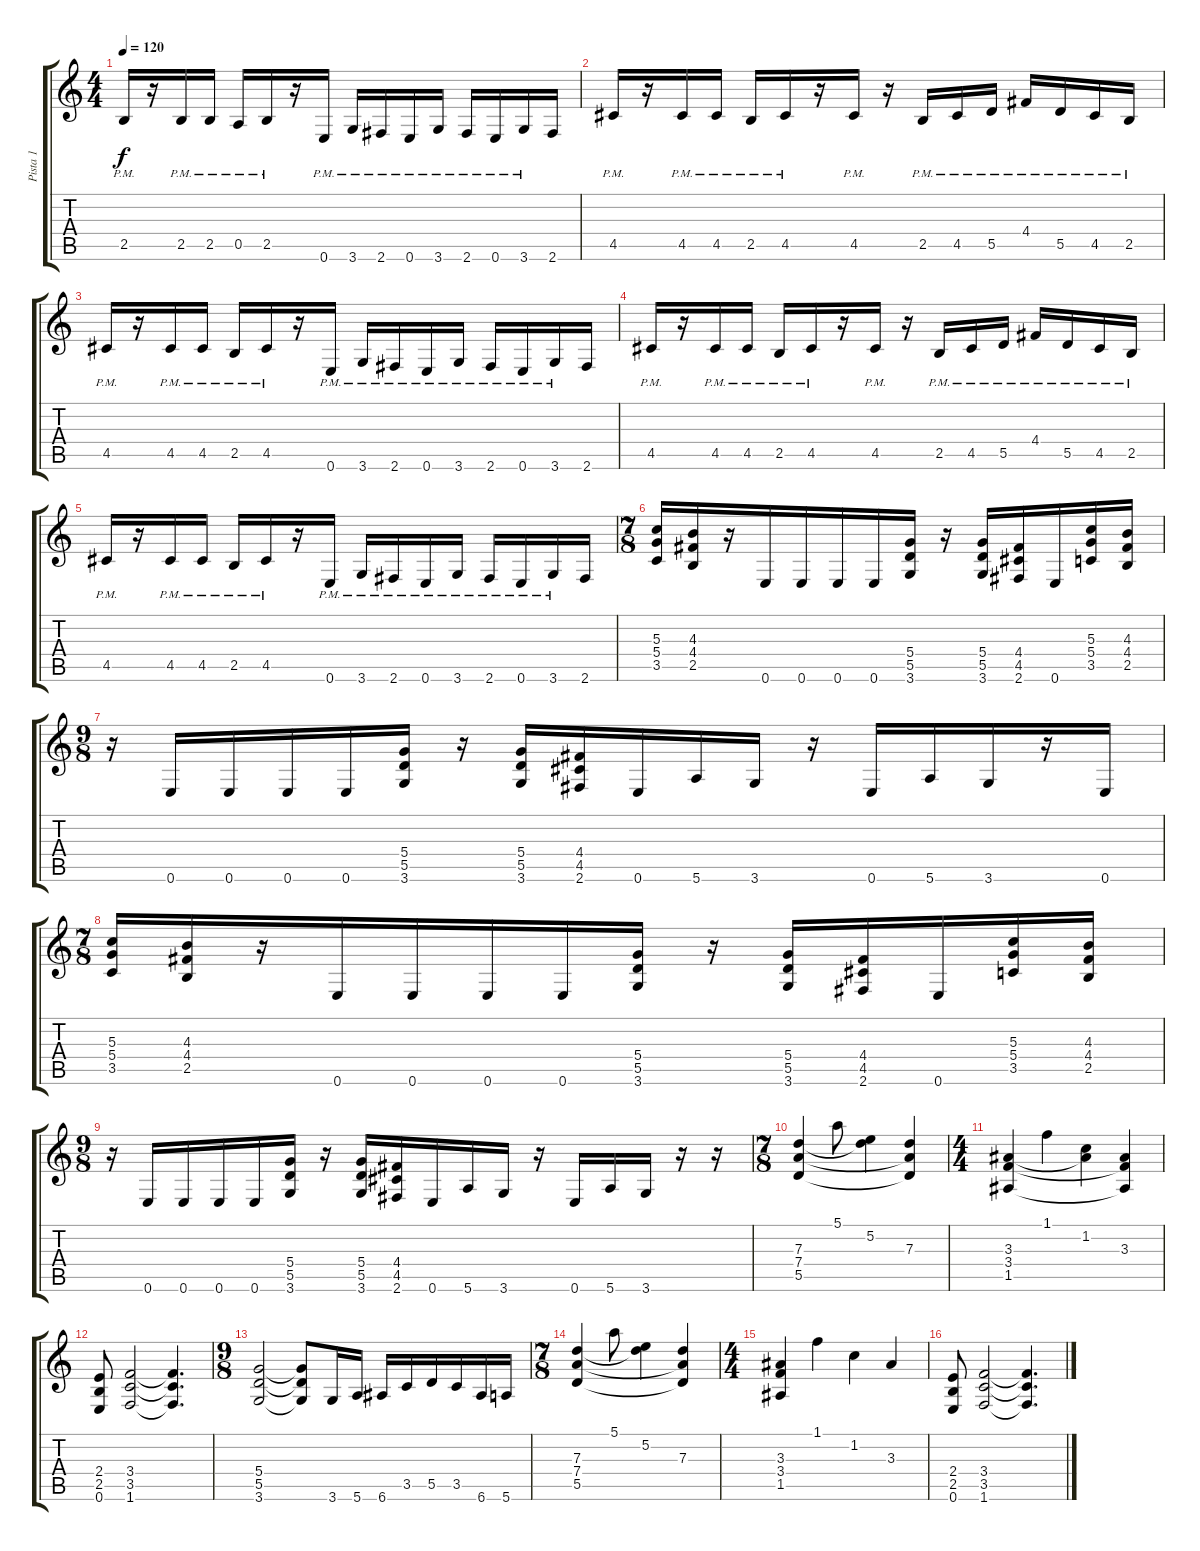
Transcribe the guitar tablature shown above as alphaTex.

\track ("Pista 1" "Pista 1") {instrument distortionguitar}
\staff {score tabs}
\tuning (E4 B3 G3 D3 A2 E2) {hide}
\ts (4 4)
\tempo 120
\clef g2
\ks c
2.5{pm}.16{dy f} r.16 2.5{pm}.16 2.5{pm}.16 0.5{pm}.16 2.5{pm}.16 r.16 0.6{pm}.16 3.6{pm}.16 2.6{pm}.16 0.6{pm}.16 3.6{pm}.16 2.6{pm}.16 0.6{pm}.16 3.6{pm}.16 2.6.16 |
4.5{pm}.16 r.16 4.5{pm}.16 4.5{pm}.16 2.5{pm}.16 4.5{pm}.16 r.16 4.5{pm}.16 r.16 2.5{pm}.16 4.5{pm}.16 5.5{pm}.16 4.4{pm}.16 5.5{pm}.16 4.5{pm}.16 2.5{pm}.16 |
4.5{pm}.16 r.16 4.5{pm}.16 4.5{pm}.16 2.5{pm}.16 4.5{pm}.16 r.16 0.6{pm}.16 3.6{pm}.16 2.6{pm}.16 0.6{pm}.16 3.6{pm}.16 2.6{pm}.16 0.6{pm}.16 3.6{pm}.16 2.6.16 |
4.5{pm}.16 r.16 4.5{pm}.16 4.5{pm}.16 2.5{pm}.16 4.5{pm}.16 r.16 4.5{pm}.16 r.16 2.5{pm}.16 4.5{pm}.16 5.5{pm}.16 4.4{pm}.16 5.5{pm}.16 4.5{pm}.16 2.5{pm}.16 |
4.5{pm}.16 r.16 4.5{pm}.16 4.5{pm}.16 2.5{pm}.16 4.5{pm}.16 r.16 0.6{pm}.16 3.6{pm}.16 2.6{pm}.16 0.6{pm}.16 3.6{pm}.16 2.6{pm}.16 0.6{pm}.16 3.6{pm}.16 2.6.16 |
\ts (7 8)
(5.3 5.4 3.5).16 (4.3 4.4 2.5).16 r.16 0.6.16 0.6.16 0.6.16 0.6.16 (5.4 5.5 3.6).16 r.16 (5.4 5.5 3.6).16 (4.4 4.5 2.6).16 0.6.16 (5.3 5.4 3.5).16 (4.3 4.4 2.5).16 |
\ts (9 8)
r.16 0.6.16 0.6.16 0.6.16 0.6.16 (5.4 5.5 3.6).16 r.16 (5.4 5.5 3.6).16 (4.4 4.5 2.6).16 0.6.16 5.6.16 3.6.16 r.16 0.6.16 5.6.16 3.6.16 r.16 0.6.16 |
\ts (7 8)
(5.3 5.4 3.5).16 (4.3 4.4 2.5).16 r.16 0.6.16 0.6.16 0.6.16 0.6.16 (5.4 5.5 3.6).16 r.16 (5.4 5.5 3.6).16 (4.4 4.5 2.6).16 0.6.16 (5.3 5.4 3.5).16 (4.3 4.4 2.5).16 |
\ts (9 8)
r.16 0.6.16 0.6.16 0.6.16 0.6.16 (5.4 5.5 3.6).16 r.16 (5.4 5.5 3.6).16 (4.4 4.5 2.6).16 0.6.16 5.6.16 3.6.16 r.16 0.6.16 5.6.16 3.6.16 r.16 r.16 |
\ts (7 8)
(7.3 7.4 5.5).4 5.1.8 (5.2 7.3{t}).4 (7.3 7.4{t} 5.5{t}).4 |
\ts (4 4)
(3.3 3.4 1.5).4 1.1.4 (1.2 3.3{t}).4 (3.3 3.4{t} 1.5{t}).4 |
(2.4 2.5 0.6).8 (3.4 3.5 1.6).2 (3.4{t} 3.5{t} 1.6{t}).4{d} |
\ts (9 8)
(5.4 5.5 3.6).2 (5.4{t} 5.5{t} 3.6{t}).8 3.6.16 5.6.16 6.6.16 3.5.16 5.5.16 3.5.16 6.6.16 5.6.16 |
\ts (7 8)
(7.3 7.4 5.5).4 5.1.8 (5.2 7.3{t}).4 (7.3 7.4{t} 5.5{t}).4 |
\ts (4 4)
(3.3 3.4 1.5).4 1.1.4 1.2.4 3.3.4 |
(2.4 2.5 0.6).8 (3.4 3.5 1.6).2 (3.4{t} 3.5{t} 1.6{t}).4{d}
